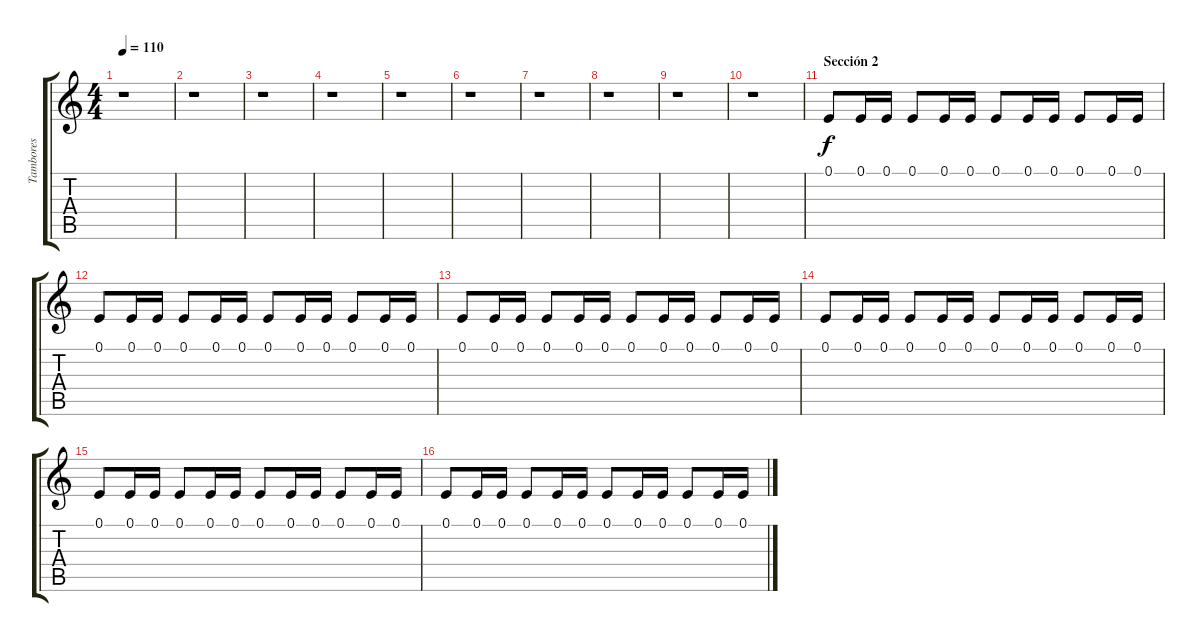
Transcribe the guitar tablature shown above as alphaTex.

\track ("Tambores" "Tambores") {instrument taikodrum}
\staff {score tabs}
\tuning (E4 B3 G3 D3 A2 E2) {hide}
\ts (4 4)
\tempo 110
\clef g2
\ks c
r.1{dy f} |
r.1 |
r.1 |
r.1 |
r.1 |
r.1 |
r.1 |
r.1 |
r.1 |
r.1 |
\section ("" "Sección 2")
0.1.8 0.1.16 0.1.16 0.1.8 0.1.16 0.1.16 0.1.8 0.1.16 0.1.16 0.1.8 0.1.16 0.1.16 |
0.1.8 0.1.16 0.1.16 0.1.8 0.1.16 0.1.16 0.1.8 0.1.16 0.1.16 0.1.8 0.1.16 0.1.16 |
0.1.8 0.1.16 0.1.16 0.1.8 0.1.16 0.1.16 0.1.8 0.1.16 0.1.16 0.1.8 0.1.16 0.1.16 |
0.1.8 0.1.16 0.1.16 0.1.8 0.1.16 0.1.16 0.1.8 0.1.16 0.1.16 0.1.8 0.1.16 0.1.16 |
0.1.8 0.1.16 0.1.16 0.1.8 0.1.16 0.1.16 0.1.8 0.1.16 0.1.16 0.1.8 0.1.16 0.1.16 |
0.1.8 0.1.16 0.1.16 0.1.8 0.1.16 0.1.16 0.1.8 0.1.16 0.1.16 0.1.8 0.1.16 0.1.16
